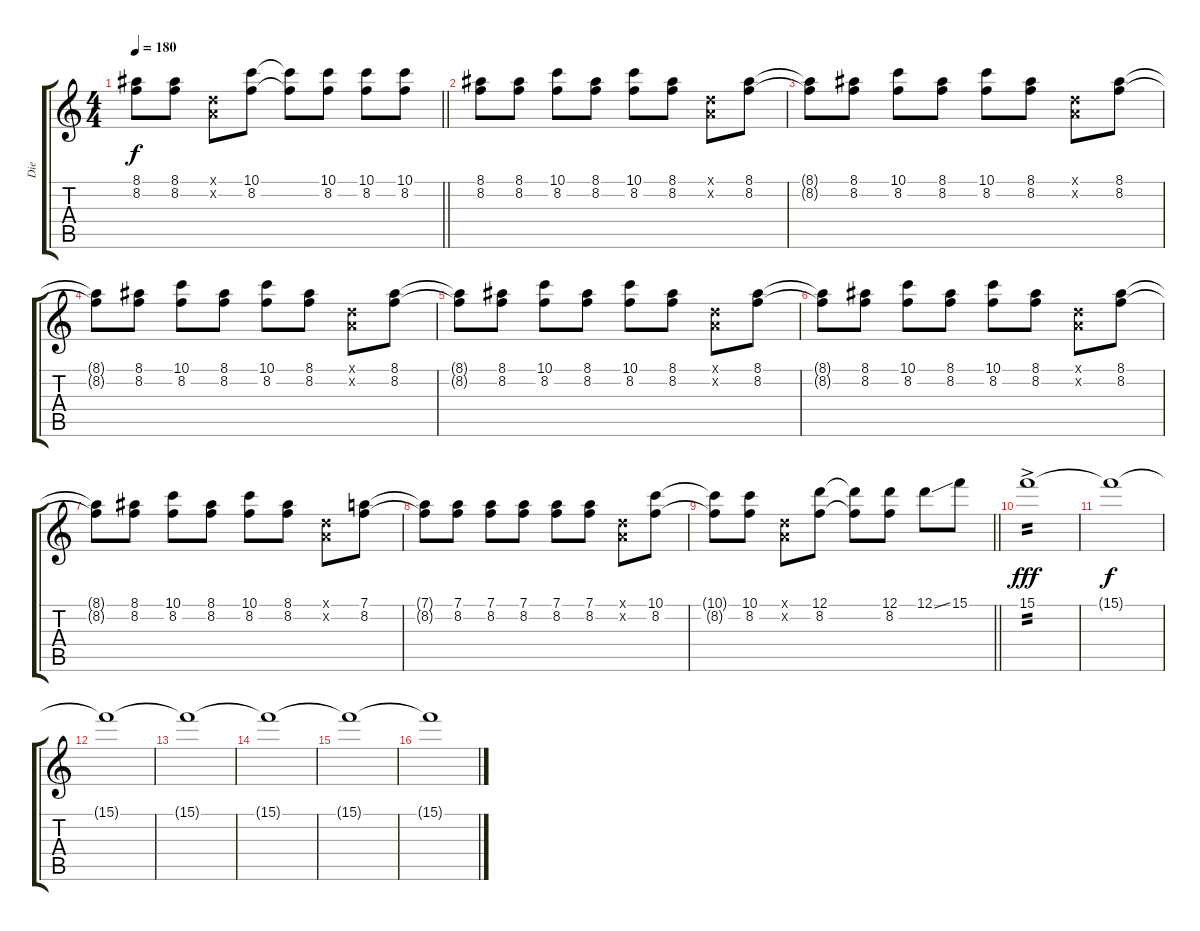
\track ("Die" "Die") {instrument distortionguitar}
\staff {score tabs}
\tuning (D4 A3 F3 C3 G2 D2) {hide}
\ts (4 4)
\tempo 180
\clef g2
\barLineRight lightlight
\ks c
(8.1{t} 8.2{t}).8{dy f} (8.1 8.2).8 (0.1{x} 0.2{x}).8 (10.1 8.2).8 (10.1{t} 8.2{t}).8 (10.1 8.2).8 (10.1 8.2).8 (10.1 8.2).8 |
(8.1 8.2).8 (8.1 8.2).8 (10.1 8.2).8 (8.1 8.2).8 (10.1 8.2).8 (8.1 8.2).8 (0.1{x} 0.2{x}).8 (8.1 8.2).8 |
(8.1{t} 8.2{t}).8 (8.1 8.2).8 (10.1 8.2).8 (8.1 8.2).8 (10.1 8.2).8 (8.1 8.2).8 (0.1{x} 0.2{x}).8 (8.1 8.2).8 |
(8.1{t} 8.2{t}).8 (8.1 8.2).8 (10.1 8.2).8 (8.1 8.2).8 (10.1 8.2).8 (8.1 8.2).8 (0.1{x} 0.2{x}).8 (8.1 8.2).8 |
(8.1{t} 8.2{t}).8 (8.1 8.2).8 (10.1 8.2).8 (8.1 8.2).8 (10.1 8.2).8 (8.1 8.2).8 (0.1{x} 0.2{x}).8 (8.1 8.2).8 |
(8.1{t} 8.2{t}).8 (8.1 8.2).8 (10.1 8.2).8 (8.1 8.2).8 (10.1 8.2).8 (8.1 8.2).8 (0.1{x} 0.2{x}).8 (8.1 8.2).8 |
(8.1{t} 8.2{t}).8 (8.1 8.2).8 (10.1 8.2).8 (8.1 8.2).8 (10.1 8.2).8 (8.1 8.2).8 (0.1{x} 0.2{x}).8 (7.1 8.2).8 |
(7.1{t} 8.2{t}).8 (7.1 8.2).8 (7.1 8.2).8 (7.1 8.2).8 (7.1 8.2).8 (7.1 8.2).8 (0.1{x} 0.2{x}).8 (10.1 8.2).8 |
\barLineRight lightlight
(10.1{t} 8.2{t}).8 (10.1 8.2).8 (0.1{x} 0.2{x}).8 (12.1 8.2).8 (12.1{t} 8.2{t}).8 (12.1 8.2).8 12.1{ss}.8 15.1.8 |
15.1{ac}.1{tp 2 dy fff} |
15.1{t}.1{dy f} |
15.1{t}.1 |
15.1{t}.1 |
15.1{t}.1 |
15.1{t}.1 |
15.1{t}.1
